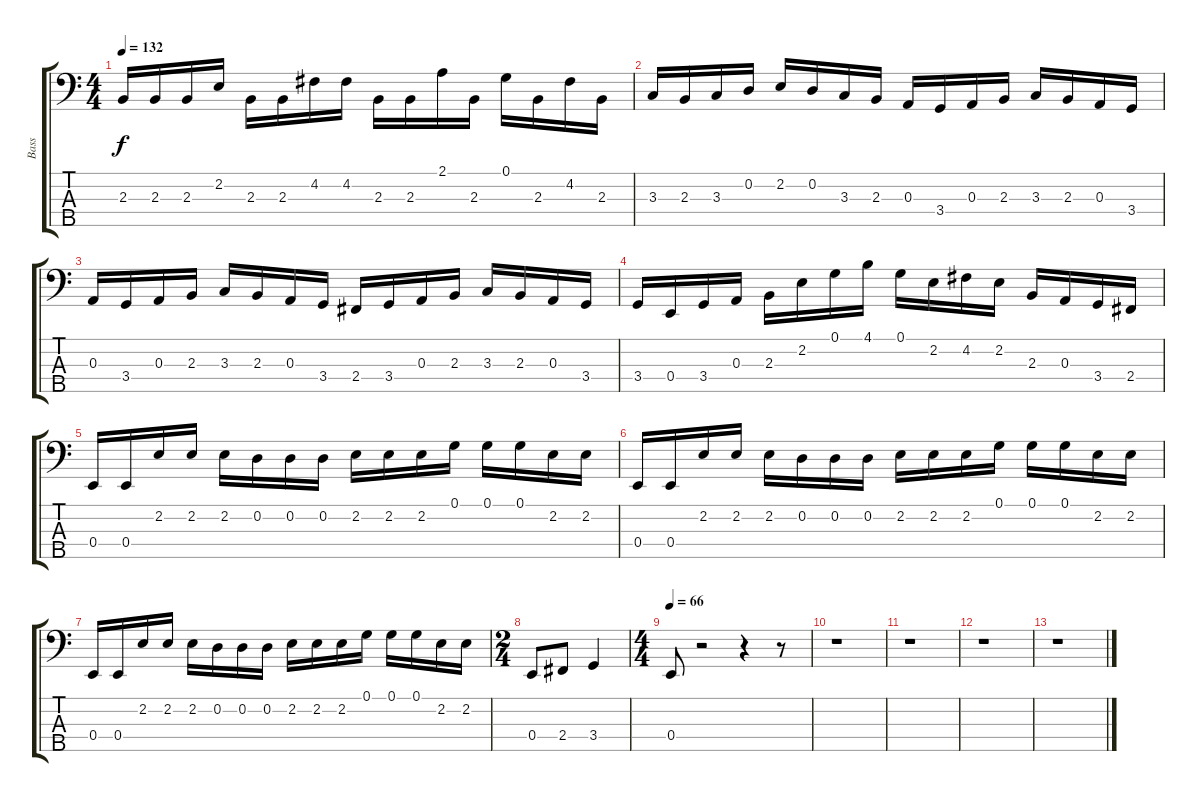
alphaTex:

\track (" Bass" " Bass") {instrument electricbassfinger}
\staff {score tabs}
\tuning (G2 D2 A1 E1 B0) {hide}
\ts (4 4)
\tempo 132
\clef f4
\ks c
2.3.16{dy f} 2.3.16 2.3.16 2.2.16 2.3.16 2.3.16 4.2.16 4.2.16 2.3.16 2.3.16 2.1.16 2.3.16 0.1.16 2.3.16 4.2.16 2.3.16 |
3.3.16 2.3.16 3.3.16 0.2.16 2.2.16 0.2.16 3.3.16 2.3.16 0.3.16 3.4.16 0.3.16 2.3.16 3.3.16 2.3.16 0.3.16 3.4.16 |
0.3.16 3.4.16 0.3.16 2.3.16 3.3.16 2.3.16 0.3.16 3.4.16 2.4.16 3.4.16 0.3.16 2.3.16 3.3.16 2.3.16 0.3.16 3.4.16 |
3.4.16 0.4.16 3.4.16 0.3.16 2.3.16 2.2.16 0.1.16 4.1.16 0.1.16 2.2.16 4.2.16 2.2.16 2.3.16 0.3.16 3.4.16 2.4.16 |
0.4.16 0.4.16 2.2.16 2.2.16 2.2.16 0.2.16 0.2.16 0.2.16 2.2.16 2.2.16 2.2.16 0.1.16 0.1.16 0.1.16 2.2.16 2.2.16 |
0.4.16 0.4.16 2.2.16 2.2.16 2.2.16 0.2.16 0.2.16 0.2.16 2.2.16 2.2.16 2.2.16 0.1.16 0.1.16 0.1.16 2.2.16 2.2.16 |
0.4.16 0.4.16 2.2.16 2.2.16 2.2.16 0.2.16 0.2.16 0.2.16 2.2.16 2.2.16 2.2.16 0.1.16 0.1.16 0.1.16 2.2.16 2.2.16 |
\ts (2 4)
0.4.8 2.4.8 3.4.4 |
\ts (4 4)
\tempo 66
0.4.8 r.2 r.4 r.8 |
r.1 |
r.1 |
r.1 |
r.1
